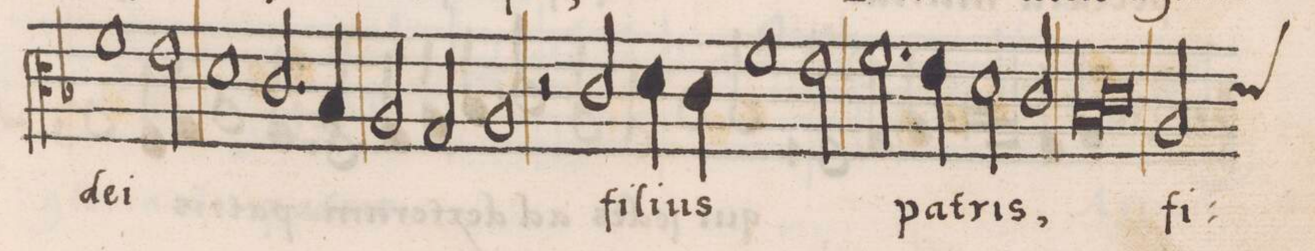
**kern	**text
*I"ALTVS	*
*clefC3	*
*k[b-]	*
*met(C|)	*
*M2/1	*
1f\	de-
=52-	=52-
2e\	-i
1d\	.
=53-	=53-
2.c/	.
4B-/	.
2A/	.
2G/	.
=54-	=54-
1A/	.
2r	.
2c/	fi-
=55-	=55-
4d\	-li-
4c\	-us
1f\	.
2e\	.
=56-	=56-
2.f\	.
4e\	pa-
2d\	-tris,
2c/	.
=57-	=57-
*lig	*
1B-/	.
1c\	.
*Xlig	*
=58-	=58-
*custos:d	*
2A/	fi-
*-	*-
